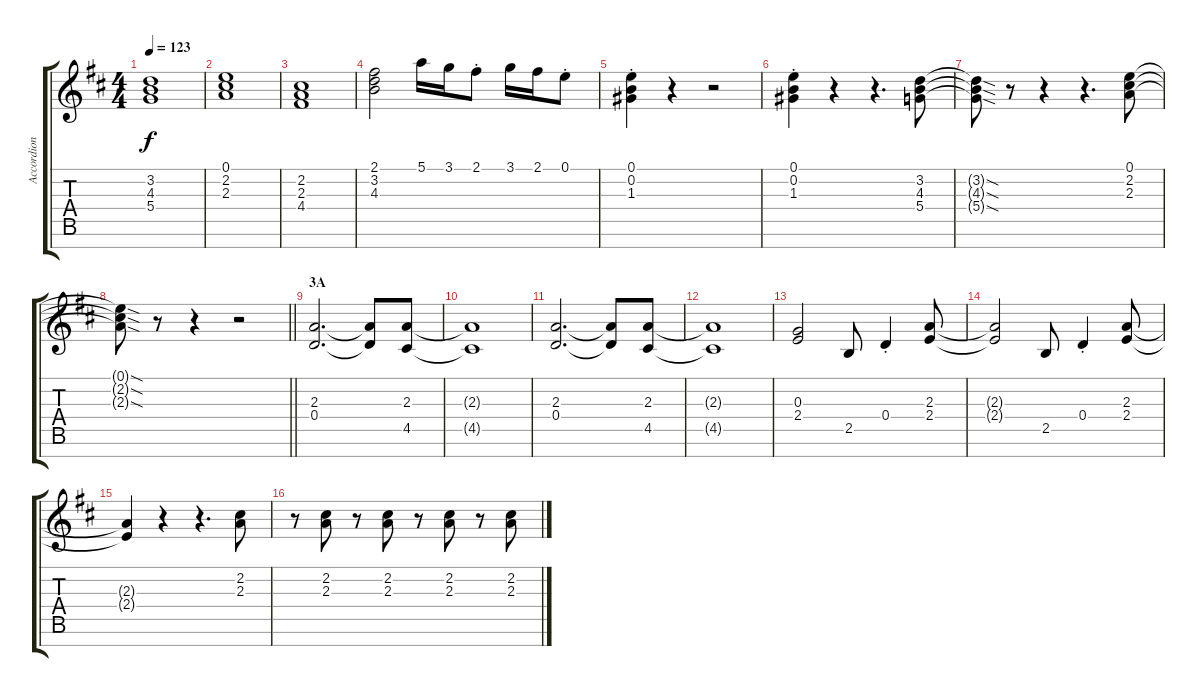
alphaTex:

\track ("Accordion" "Accordion") {instrument accordion}
\staff {score tabs}
\tuning (E5 B4 G4 D4 A3 E3 B2) {hide}
\ts (4 4)
\tempo 123
\clef g2
\ks d
(3.2 4.3 5.4).1{dy f} |
(0.1 2.2 2.3).1 |
(2.2 2.3 4.4).1 |
(2.1 3.2 4.3).2 5.1.16 3.1.16 2.1{st}.8 3.1.16 2.1.16 0.1{st}.8 |
(0.1{st} 0.2{st} 1.3{st}).4 r.4 r.2 |
(0.1{st} 0.2{st} 1.3{st}).4 r.4 r.4{d} (3.2 4.3 5.4).8 |
(3.2{sod t} 4.3{sod t} 5.4{sod t}).8 r.8 r.4 r.4{d} (0.1 2.2 2.3).8 |
\barLineRight lightlight
(0.1{sod t} 2.2{sod t} 2.3{sod t}).8 r.8 r.4 r.2 |
\section ("" "3A")
(2.3 0.4).2{d} (2.3{t} 0.4{t}).8 (2.3 4.5).8 |
(2.3{t} 4.5{t}).1 |
(2.3 0.4).2{d} (2.3{t} 0.4{t}).8 (2.3 4.5).8 |
(2.3{t} 4.5{t}).1 |
(0.3 2.4).2 2.5.8 0.4{st}.4 (2.3 2.4).8 |
(2.3{t} 2.4{t}).2 2.5.8 0.4{st}.4 (2.3 2.4).8 |
(2.3{t} 2.4{t}).4 r.4 r.4{d} (2.2 2.3).8 |
r.8 (2.2 2.3).8 r.8 (2.2 2.3).8 r.8 (2.2 2.3).8 r.8 (2.2 2.3).8
